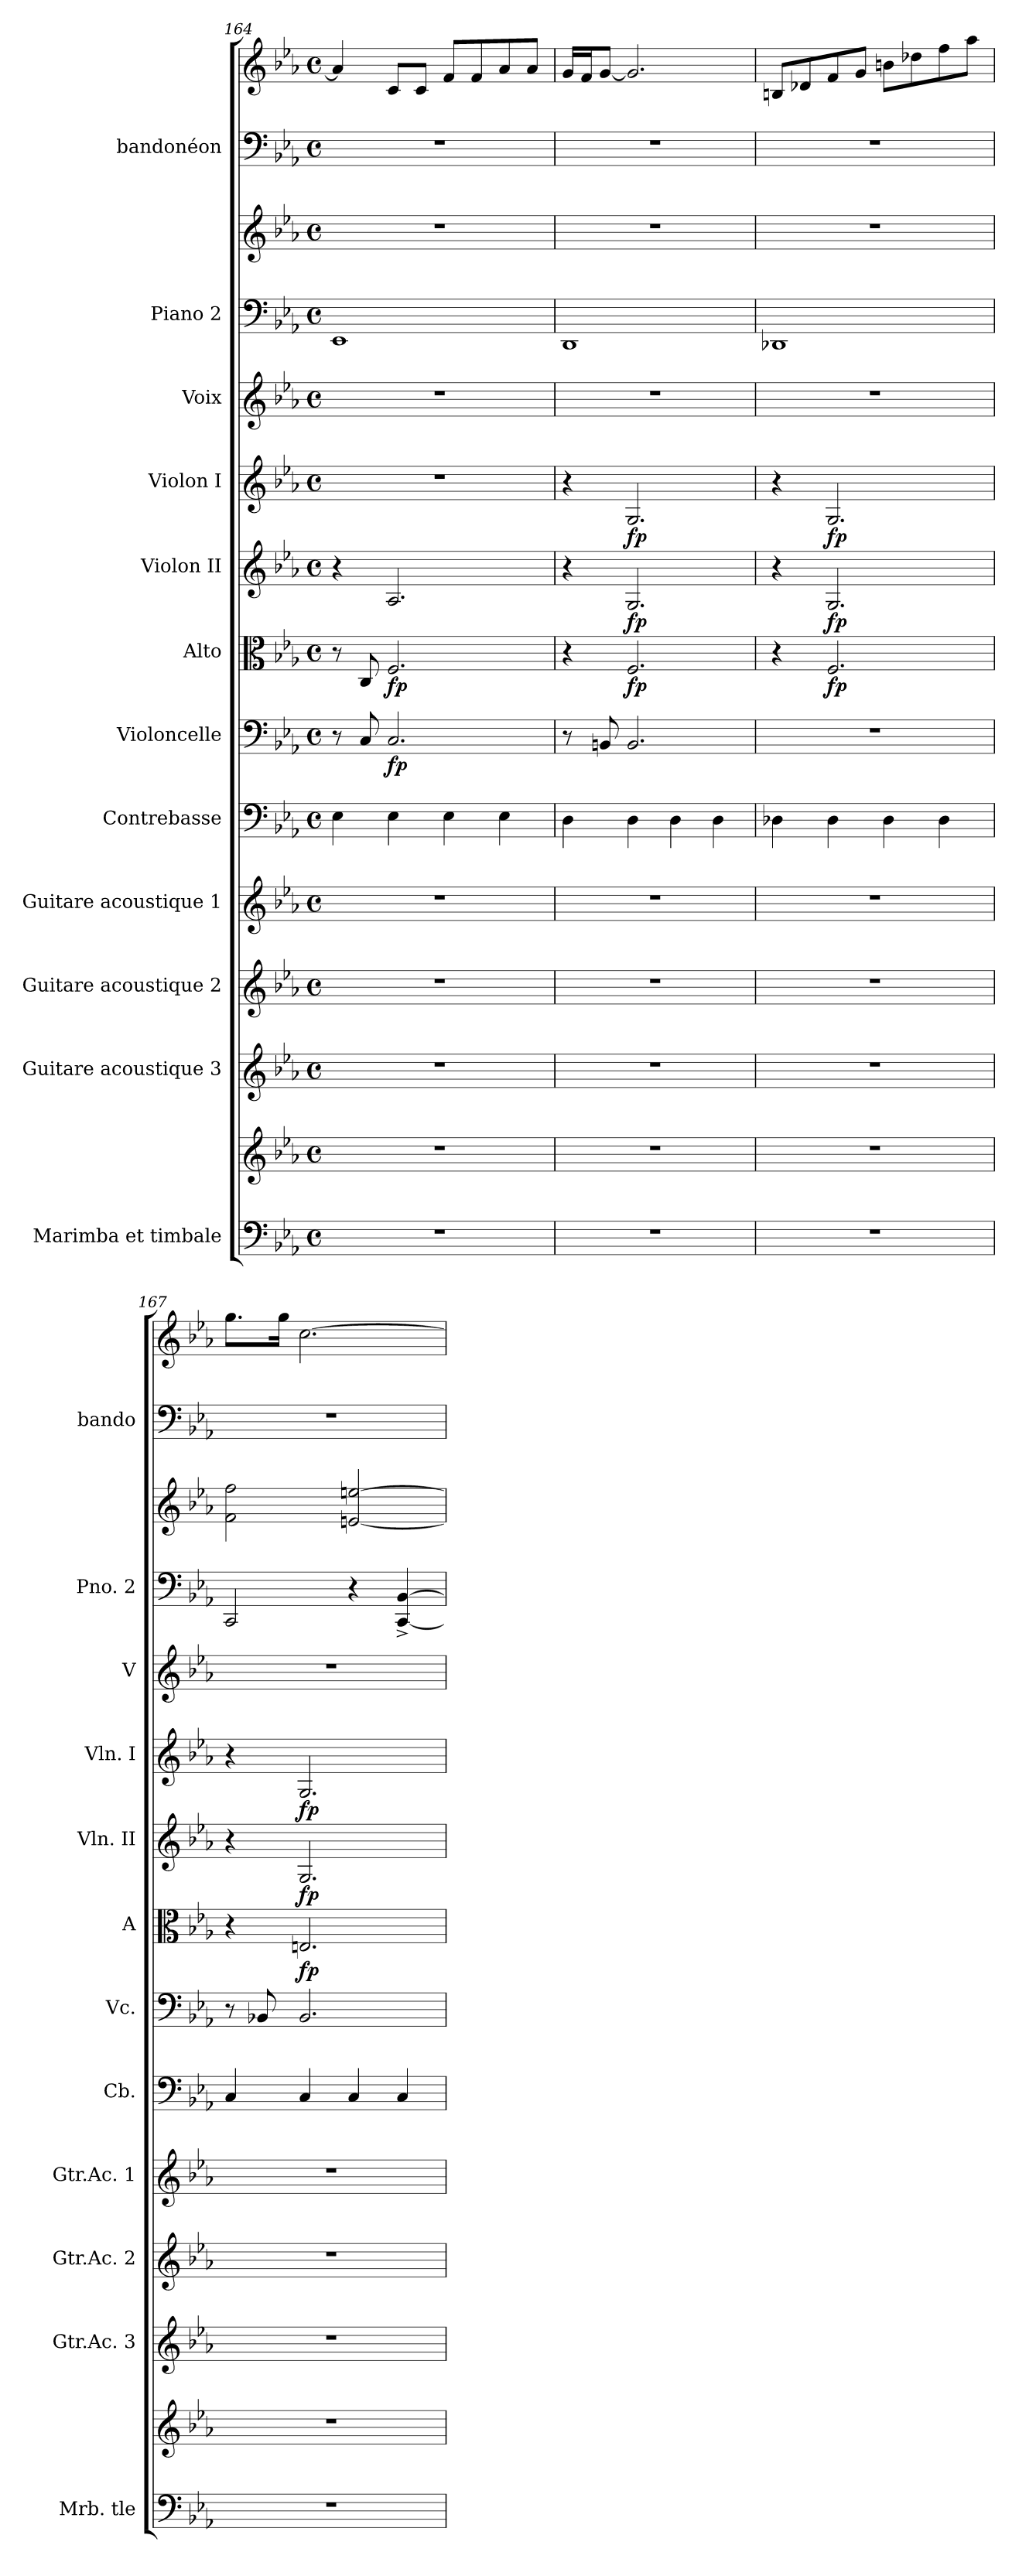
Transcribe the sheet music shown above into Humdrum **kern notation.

**kern	**kern	**kern	**kern	**kern	**kern	**kern	**dynam	**kern	**dynam	**kern	**dynam	**kern	**dynam	**kern	**kern	**kern	**kern	**kern
*part12	*part12	*part11	*part10	*part9	*part8	*part7	*part7	*part6	*part6	*part5	*part5	*part4	*part4	*part3	*part2	*part2	*part1	*part1
*staff15	*staff14	*staff13	*staff12	*staff11	*staff10	*staff9	*staff9	*staff8	*staff8	*staff7	*staff7	*staff6	*staff6	*staff5	*staff4	*staff3	*staff2	*staff1
*I"Marimba et timbale	*	*I"Guitare acoustique 3	*I"Guitare acoustique 2	*I"Guitare acoustique 1	*I"Contrebasse	*I"Violoncelle	*	*I"Alto	*	*I"Violon II	*	*I"Violon I	*	*I"Voix	*I"Piano 2	*	*I"bandonéon	*
*I'Mrb. tle	*	*I'Gtr.Ac. 3	*I'Gtr.Ac. 2	*I'Gtr.Ac. 1	*I'Cb.	*I'Vc.	*	*I'A	*	*I'Vln. II	*	*I'Vln. I	*	*I'V	*I'Pno. 2	*	*I'bando	*
*clefF4	*clefG2	*clefG2	*clefG2	*clefG2	*clefF4	*clefF4	*	*clefC3	*	*clefG2	*	*clefG2	*	*clefG2	*clefF4	*clefG2	*clefF4	*clefG2
*	*	*ITrd7c12	*ITrd7c12	*ITrd7c12	*ITrd7c12	*	*	*	*	*	*	*	*	*	*	*	*	*
*k[b-e-a-]	*k[b-e-a-]	*k[b-e-a-]	*k[b-e-a-]	*k[b-e-a-]	*k[b-e-a-]	*k[b-e-a-]	*	*k[b-e-a-]	*	*k[b-e-a-]	*	*k[b-e-a-]	*	*k[b-e-a-]	*k[b-e-a-]	*k[b-e-a-]	*k[b-e-a-]	*k[b-e-a-]
*c:	*c:	*c:	*c:	*c:	*c:	*c:	*	*c:	*	*c:	*	*c:	*	*c:	*c:	*c:	*c:	*c:
*M4/4	*M4/4	*M4/4	*M4/4	*M4/4	*M4/4	*M4/4	*	*M4/4	*	*M4/4	*	*M4/4	*	*M4/4	*M4/4	*M4/4	*M4/4	*M4/4
*met(c)	*met(c)	*met(c)	*met(c)	*met(c)	*met(c)	*met(c)	*	*met(c)	*	*met(c)	*	*met(c)	*	*met(c)	*met(c)	*met(c)	*met(c)	*met(c)
=164	=164	=164	=164	=164	=164	=164	=164	=164	=164	=164	=164	=164	=164	=164	=164	=164	=164	=164
1r	1r	1r	1r	1r	4EE-\	8r	.	8r	.	4r	.	1r	.	1r	1EE-	1r	1r	4a-/]
.	.	.	.	.	.	8C/	.	8C/	.	.	.	.	.	.	.	.	.	.
!	!	!	!	!	!	!	!LO:DY:b	!	!LO:DY:b	!	!	!	!	!	!	!	!	!
.	.	.	.	.	4EE-\	2.C/	fp	2.F/	fp	2.A-/	.	.	.	.	.	.	.	8c/L
.	.	.	.	.	.	.	.	.	.	.	.	.	.	.	.	.	.	8c/J
.	.	.	.	.	4EE-\	.	.	.	.	.	.	.	.	.	.	.	.	8f/L
.	.	.	.	.	.	.	.	.	.	.	.	.	.	.	.	.	.	8f/
.	.	.	.	.	4EE-\	.	.	.	.	.	.	.	.	.	.	.	.	8a-/
.	.	.	.	.	.	.	.	.	.	.	.	.	.	.	.	.	.	8a-/J
!!LO:PB:g=z
=165	=165	=165	=165	=165	=165	=165	=165	=165	=165	=165	=165	=165	=165	=165	=165	=165	=165	=165
1r	1r	1r	1r	1r	4DD\	8r	.	4r	.	4r	.	4r	.	1r	1DD	1r	1r	16g/LL
.	.	.	.	.	.	.	.	.	.	.	.	.	.	.	.	.	.	16f/J
.	.	.	.	.	.	8BBn/	.	.	.	.	.	.	.	.	.	.	.	[8g/J
!	!	!	!	!	!	!	!	!	!LO:DY:b	!	!LO:DY:b	!	!LO:DY:b	!	!	!	!	!
.	.	.	.	.	4DD\	2.BB/	.	2.F/	fp	2.G/	fp	2.G/	fp	.	.	.	.	2.g/]
.	.	.	.	.	4DD\	.	.	.	.	.	.	.	.	.	.	.	.	.
.	.	.	.	.	4DD\	.	.	.	.	.	.	.	.	.	.	.	.	.
=166	=166	=166	=166	=166	=166	=166	=166	=166	=166	=166	=166	=166	=166	=166	=166	=166	=166	=166
1r	1r	1r	1r	1r	4DD-X\	1r	.	4r	.	4r	.	4r	.	1r	1DD-X	1r	1r	8Bn/L
.	.	.	.	.	.	.	.	.	.	.	.	.	.	.	.	.	.	8d-X/
!	!	!	!	!	!	!	!	!	!LO:DY:b	!	!LO:DY:b	!	!LO:DY:b	!	!	!	!	!
.	.	.	.	.	4DD-\	.	.	2.F/	fp	2.G/	fp	2.G/	fp	.	.	.	.	8f/
.	.	.	.	.	.	.	.	.	.	.	.	.	.	.	.	.	.	8g/J
.	.	.	.	.	4DD-\	.	.	.	.	.	.	.	.	.	.	.	.	8bn\L
.	.	.	.	.	.	.	.	.	.	.	.	.	.	.	.	.	.	8dd-X\
.	.	.	.	.	4DD-\	.	.	.	.	.	.	.	.	.	.	.	.	8ff\
.	.	.	.	.	.	.	.	.	.	.	.	.	.	.	.	.	.	8aa-\J
=167	=167	=167	=167	=167	=167	=167	=167	=167	=167	=167	=167	=167	=167	=167	=167	=167	=167	=167
1r	1r	1r	1r	1r	4CC/	8r	.	4r	.	4r	.	4r	.	1r	2CC/	2f\ 2ff\	1r	8.gg\L
.	.	.	.	.	.	8BB-X/	.	.	.	.	.	.	.	.	.	.	.	.
.	.	.	.	.	.	.	.	.	.	.	.	.	.	.	.	.	.	16gg\Jk
!	!	!	!	!	!	!	!	!	!LO:DY:b	!	!LO:DY:b	!	!LO:DY:b	!	!	!	!	!
.	.	.	.	.	4CC/	2.BB-/	.	2.En/	fp	2.G/	fp	2.G/	fp	.	.	.	.	[2.cc\
.	.	.	.	.	4CC/	.	.	.	.	.	.	.	.	.	4r	[2en/ [2een/	.	.
.	.	.	.	.	4CC/	.	.	.	.	.	.	.	.	.	[4CC/^< [4BB-/^<	.	.	.
=	=	=	=	=	=	=	=	=	=	=	=	=	=	=	=	=	=	=
*-	*-	*-	*-	*-	*-	*-	*-	*-	*-	*-	*-	*-	*-	*-	*-	*-	*-	*-
